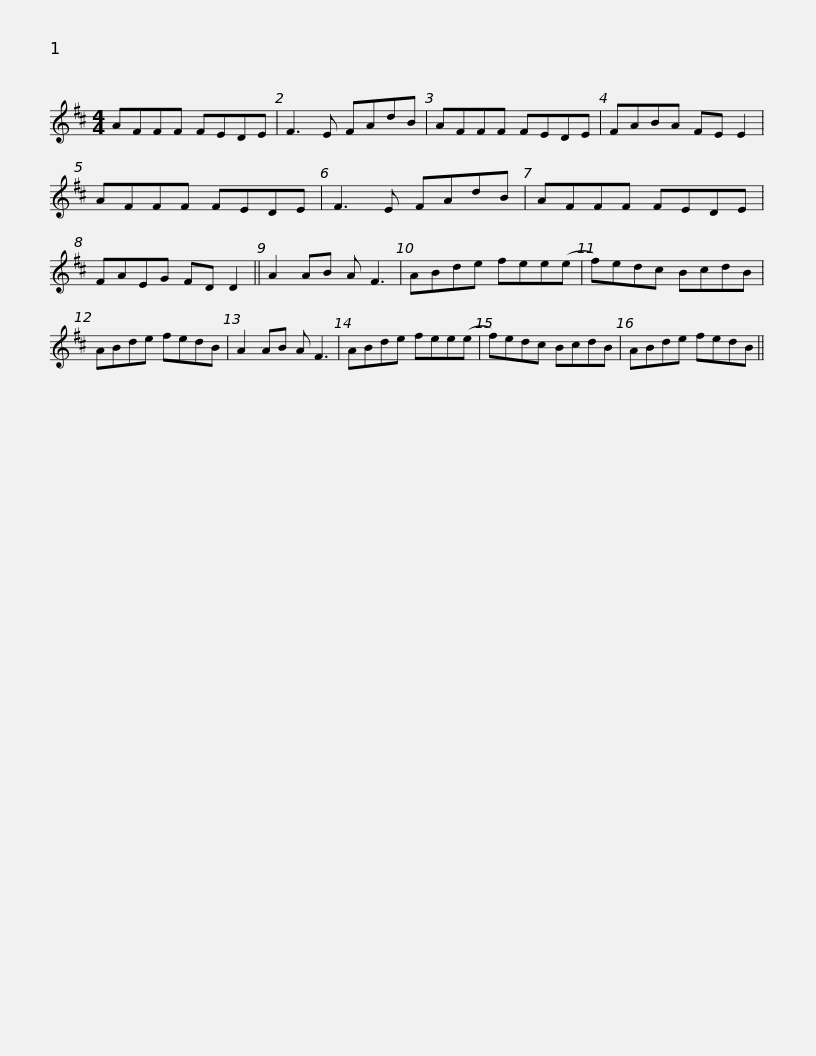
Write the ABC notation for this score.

X:1
L:1/8
M:4/4
I:linebreak $
K:D
V:1 treble
V:1
 AFFF FEDE | F3 E FAdB | AFFF FEDE | FABA FE E2 | AFFF FEDE | %5
 F3 E FAdB |$ AFFF FEDE | FAEG FD D2 || A2 AB A F3 | ABde fee(e | %10
 f)edc BcdB | ABde fedB |$ A2 AB A F3 | ABde fee(e | f)edc BcdB | %15
 ABde fedB || %16
